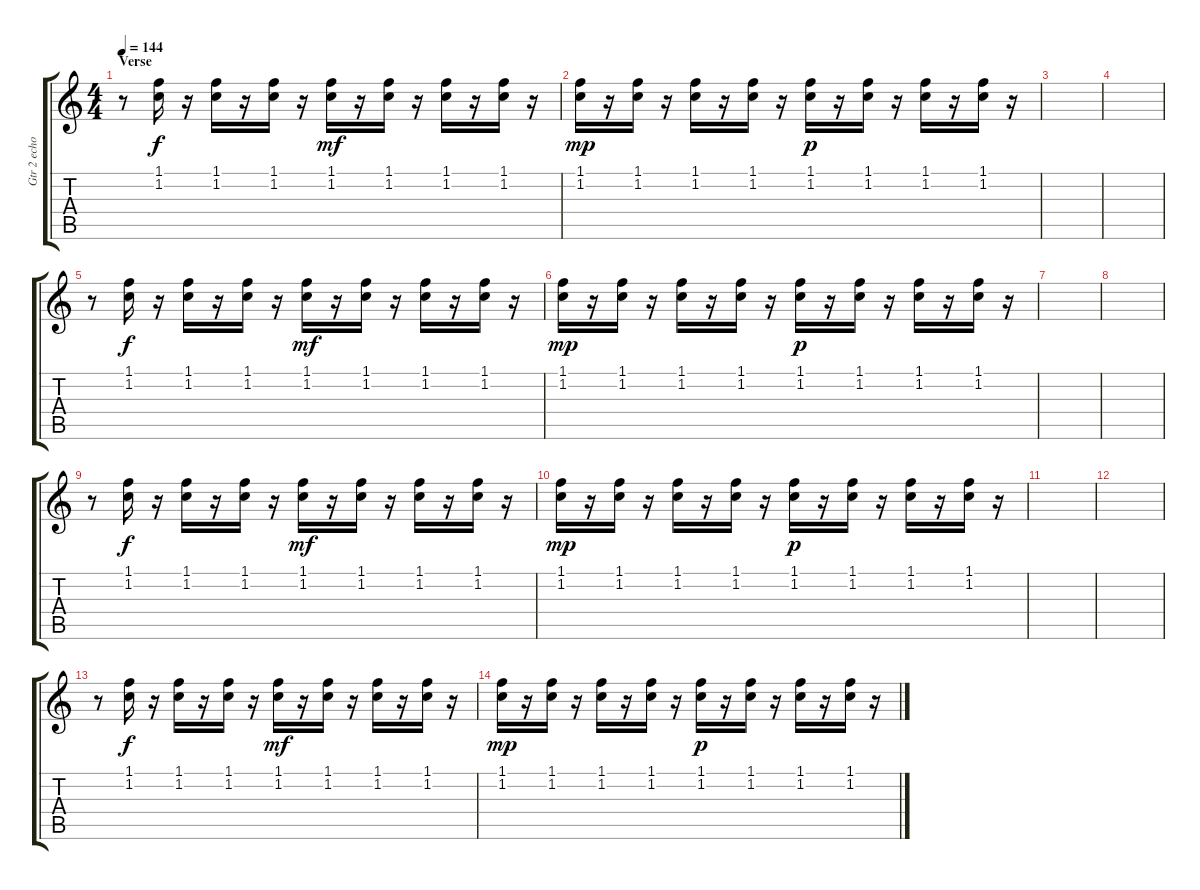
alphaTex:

\track ("Gtr 2 echo" "Gtr 2 echo") {instrument electricguitarclean}
\staff {score tabs}
\tuning (E4 B3 G3 D3 A2 E2) {hide}
\ts (4 4)
\section ("" "Verse")
\tempo 144
\clef g2
\ks c
r.8{dy p} (1.1 1.2).16{dy f} r.16 (1.1 1.2).16 r.16 (1.1 1.2).16 r.16 (1.1 1.2).16{dy mf} r.16 (1.1 1.2).16 r.16 (1.1 1.2).16 r.16 (1.1 1.2).16 r.16 |
(1.1 1.2).16{dy mp} r.16 (1.1 1.2).16 r.16 (1.1 1.2).16 r.16 (1.1 1.2).16 r.16 (1.1 1.2).16{dy p} r.16 (1.1 1.2).16 r.16 (1.1 1.2).16 r.16 (1.1 1.2).16 r.16 |
|
|
r.8 (1.1 1.2).16{dy f} r.16 (1.1 1.2).16 r.16 (1.1 1.2).16 r.16 (1.1 1.2).16{dy mf} r.16 (1.1 1.2).16 r.16 (1.1 1.2).16 r.16 (1.1 1.2).16 r.16 |
(1.1 1.2).16{dy mp} r.16 (1.1 1.2).16 r.16 (1.1 1.2).16 r.16 (1.1 1.2).16 r.16 (1.1 1.2).16{dy p} r.16 (1.1 1.2).16 r.16 (1.1 1.2).16 r.16 (1.1 1.2).16 r.16 |
|
|
r.8 (1.1 1.2).16{dy f} r.16 (1.1 1.2).16 r.16 (1.1 1.2).16 r.16 (1.1 1.2).16{dy mf} r.16 (1.1 1.2).16 r.16 (1.1 1.2).16 r.16 (1.1 1.2).16 r.16 |
(1.1 1.2).16{dy mp} r.16 (1.1 1.2).16 r.16 (1.1 1.2).16 r.16 (1.1 1.2).16 r.16 (1.1 1.2).16{dy p} r.16 (1.1 1.2).16 r.16 (1.1 1.2).16 r.16 (1.1 1.2).16 r.16 |
|
|
r.8 (1.1 1.2).16{dy f} r.16 (1.1 1.2).16 r.16 (1.1 1.2).16 r.16 (1.1 1.2).16{dy mf} r.16 (1.1 1.2).16 r.16 (1.1 1.2).16 r.16 (1.1 1.2).16 r.16 |
(1.1 1.2).16{dy mp} r.16 (1.1 1.2).16 r.16 (1.1 1.2).16 r.16 (1.1 1.2).16 r.16 (1.1 1.2).16{dy p} r.16 (1.1 1.2).16 r.16 (1.1 1.2).16 r.16 (1.1 1.2).16 r.16
